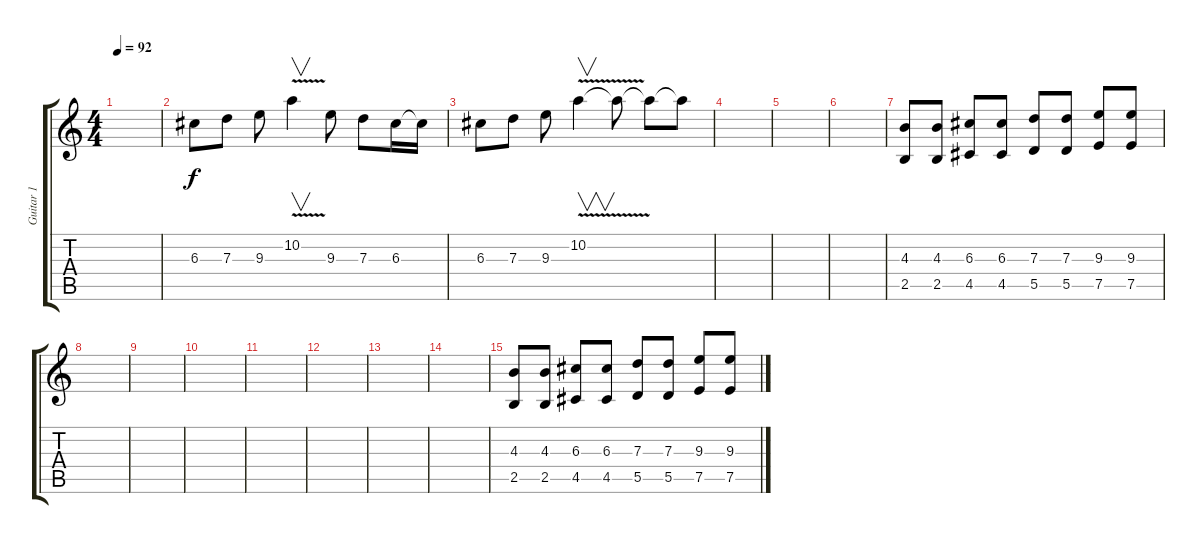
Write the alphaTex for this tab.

\track ("Guitar 1" "Guitar 1") {instrument distortionguitar}
\staff {score tabs}
\tuning (E4 B3 G3 D3 A2 E2) {hide}
\ts (4 4)
\tempo 92
\clef g2
\ks c
|
6.3.8 7.3.8 9.3.8 10.2{v}.4{v} 9.3.8 7.3.8 6.3.16 6.3{t}.16 |
6.3.8 7.3.8 9.3.8 10.2{v}.4{v} 10.2{t}.8 10.2{t}.8 10.2{t}.8 |
|
|
|
(4.3 2.5).8 (4.3 2.5).8 (6.3 4.5).8 (6.3 4.5).8 (7.3 5.5).8 (7.3 5.5).8 (9.3 7.5).8 (9.3 7.5).8 |
|
|
|
|
|
|
|
(4.3 2.5).8 (4.3 2.5).8 (6.3 4.5).8 (6.3 4.5).8 (7.3 5.5).8 (7.3 5.5).8 (9.3 7.5).8 (9.3 7.5).8
